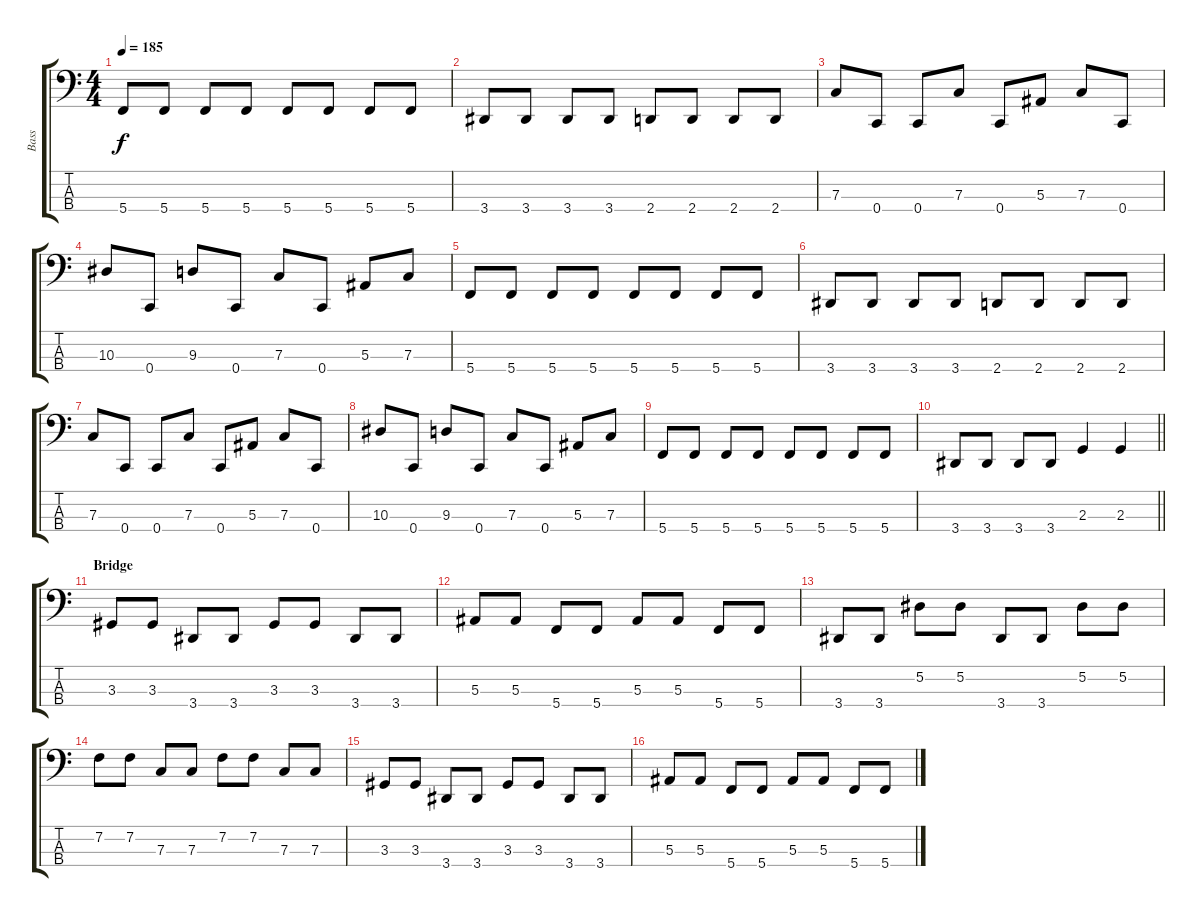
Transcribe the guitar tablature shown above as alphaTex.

\track ("Bass" "Bass") {instrument electricbasspick}
\staff {score tabs}
\tuning (Eb2 Bb1 F1 C1) {hide}
\ts (4 4)
\tempo 185
\clef f4
\ks c
5.4.8{dy f} 5.4.8 5.4.8 5.4.8 5.4.8 5.4.8 5.4.8 5.4.8 |
3.4.8 3.4.8 3.4.8 3.4.8 2.4.8 2.4.8 2.4.8 2.4.8 |
7.3.8 0.4.8 0.4.8 7.3.8 0.4.8 5.3.8 7.3.8 0.4.8 |
10.3.8 0.4.8 9.3.8 0.4.8 7.3.8 0.4.8 5.3.8 7.3.8 |
5.4.8 5.4.8 5.4.8 5.4.8 5.4.8 5.4.8 5.4.8 5.4.8 |
3.4.8 3.4.8 3.4.8 3.4.8 2.4.8 2.4.8 2.4.8 2.4.8 |
7.3.8 0.4.8 0.4.8 7.3.8 0.4.8 5.3.8 7.3.8 0.4.8 |
10.3.8 0.4.8 9.3.8 0.4.8 7.3.8 0.4.8 5.3.8 7.3.8 |
5.4.8 5.4.8 5.4.8 5.4.8 5.4.8 5.4.8 5.4.8 5.4.8 |
\barLineRight lightlight
3.4.8 3.4.8 3.4.8 3.4.8 2.3.4 2.3.4 |
\section ("" "Bridge")
3.3.8 3.3.8 3.4.8 3.4.8 3.3.8 3.3.8 3.4.8 3.4.8 |
5.3.8 5.3.8 5.4.8 5.4.8 5.3.8 5.3.8 5.4.8 5.4.8 |
3.4.8 3.4.8 5.2.8 5.2.8 3.4.8 3.4.8 5.2.8 5.2.8 |
7.2.8 7.2.8 7.3.8 7.3.8 7.2.8 7.2.8 7.3.8 7.3.8 |
3.3.8 3.3.8 3.4.8 3.4.8 3.3.8 3.3.8 3.4.8 3.4.8 |
5.3.8 5.3.8 5.4.8 5.4.8 5.3.8 5.3.8 5.4.8 5.4.8
